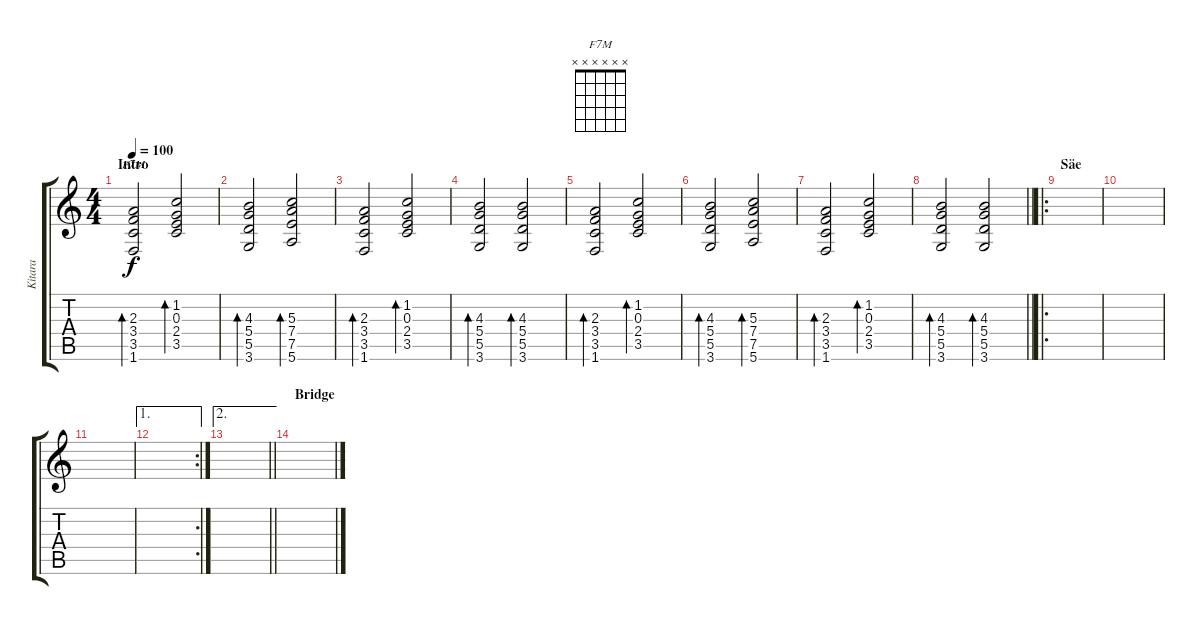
\track ("Kitara" "Kitara") {instrument electricguitarclean}
\staff {score tabs}
\tuning (E4 B3 G3 D3 A2 E2) {hide}
\chord ("F7M" x x x x x x)
\ts (4 4)
\section ("" "Intro")
\tempo 100
\clef g2
\ks c
(2.3 3.4 3.5 1.6).2{bd 60 ch "F7M" dy f instrument electricguitarclean} (1.2 0.3 2.4 3.5).2{bd 60} |
(4.3 5.4 5.5 3.6).2{bd 120} (5.3 7.4 7.5 5.6).2{bd 60} |
(2.3 3.4 3.5 1.6).2{bd 30} (1.2 0.3 2.4 3.5).2{bd 30} |
(4.3 5.4 5.5 3.6).2{bd 120} (4.3 5.4 5.5 3.6).2{bd 60} |
(2.3 3.4 3.5 1.6).2{bd 60} (1.2 0.3 2.4 3.5).2{bd 60} |
(4.3 5.4 5.5 3.6).2{bd 120} (5.3 7.4 7.5 5.6).2{bd 60} |
(2.3 3.4 3.5 1.6).2{bd 30} (1.2 0.3 2.4 3.5).2{bd 30} |
\barLineRight lightlight
(4.3 5.4 5.5 3.6).2{bd 120} (4.3 5.4 5.5 3.6).2{bd 60} |
\ro
\section ("" "Säe")
|
|
|
\ae 1
\rc 2
|
\ae 2
\barLineRight lightlight
|
\section ("" "Bridge")
